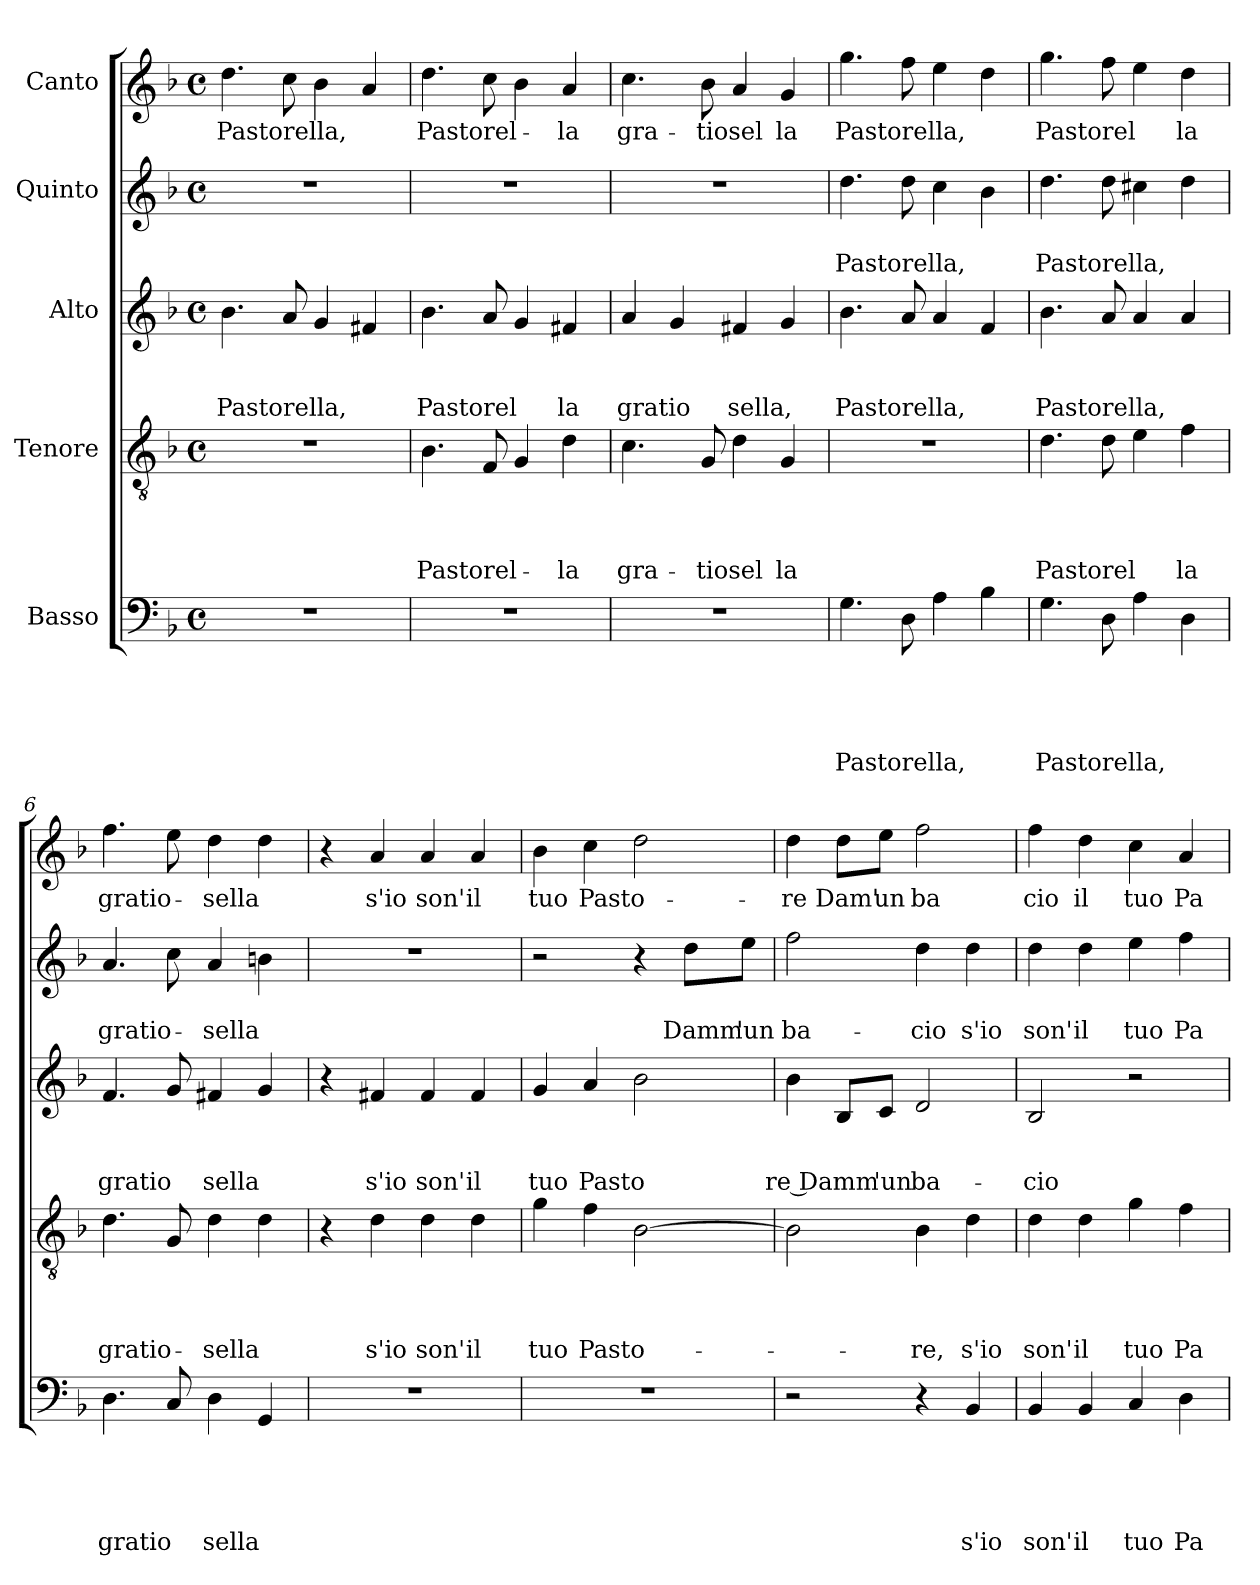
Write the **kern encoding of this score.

**kern	**text	**text	**text	**text	**text	**kern	**text	**text	**text	**text	**kern	**text	**text	**text	**kern	**text	**text	**kern	**text
*part5	*part5	*part5	*part5	*part5	*part5	*part4	*part4	*part4	*part4	*part4	*part3	*part3	*part3	*part3	*part2	*part2	*part2	*part1	*part1
*staff5	*staff5	*staff5	*staff5	*staff5	*staff5	*staff4	*staff4	*staff4	*staff4	*staff4	*staff3	*staff3	*staff3	*staff3	*staff2	*staff2	*staff2	*staff1	*staff1
*I"Basso	*	*	*	*	*	*I"Tenore	*	*	*	*	*I"Alto	*	*	*	*I"Quinto	*	*	*I"Canto	*
*clefF4	*	*	*	*	*	*clefGv2	*	*	*	*	*clefG2	*	*	*	*clefG2	*	*	*clefG2	*
*k[b-]	*	*	*	*	*	*k[b-]	*	*	*	*	*k[b-]	*	*	*	*k[b-]	*	*	*k[b-]	*
*F:	*	*	*	*	*	*F:	*	*	*	*	*F:	*	*	*	*F:	*	*	*F:	*
*M4/4	*	*	*	*	*	*M4/4	*	*	*	*	*M4/4	*	*	*	*M4/4	*	*	*M4/4	*
*met(c)	*	*	*	*	*	*met(c)	*	*	*	*	*met(c)	*	*	*	*met(c)	*	*	*met(c)	*
=1	=1	=1	=1	=1	=1	=1	=1	=1	=1	=1	=1	=1	=1	=1	=1	=1	=1	=1	=1
!	!	!	!	!	!	!	!	!	!	!	!	!	!	!LO:LY:b	!	!	!	!	!LO:LY:b
1r	.	.	.	.	.	1r	.	.	.	.	4.b-\	.	.	Pastorella,	1r	.	.	4.dd\	Pastorella,
.	.	.	.	.	.	.	.	.	.	.	8a/	.	.	.	.	.	.	8cc\	.
.	.	.	.	.	.	.	.	.	.	.	4g/	.	.	.	.	.	.	4b-\	.
.	.	.	.	.	.	.	.	.	.	.	4f#X/	.	.	.	.	.	.	4a/	.
=2	=2	=2	=2	=2	=2	=2	=2	=2	=2	=2	=2	=2	=2	=2	=2	=2	=2	=2	=2
!	!	!	!	!	!	!	!	!	!	!LO:LY:b	!	!	!	!LO:LY:b	!	!	!	!	!LO:LY:b
1r	.	.	.	.	.	4.B-\	.	.	.	Pastorel-	4.b-\	.	.	Pastorel	1r	.	.	4.dd\	Pastorel-
.	.	.	.	.	.	8F/	.	.	.	.	8a/	.	.	.	.	.	.	8cc\	.
.	.	.	.	.	.	4G/	.	.	.	.	4g/	.	.	.	.	.	.	4b-\	.
!	!	!	!	!	!	!	!	!	!	!LO:LY:b	!	!	!	!LO:LY:b	!	!	!	!	!LO:LY:b
.	.	.	.	.	.	4d\	.	.	.	-la	4f#X/	.	.	la	.	.	.	4a/	-la
=3	=3	=3	=3	=3	=3	=3	=3	=3	=3	=3	=3	=3	=3	=3	=3	=3	=3	=3	=3
!	!	!	!	!	!	!	!	!	!	!LO:LY:b	!	!	!	!LO:LY:b	!	!	!	!	!LO:LY:b
1r	.	.	.	.	.	4.c\	.	.	.	gra-	4a/	.	.	gratio	1r	.	.	4.cc\	gra-
.	.	.	.	.	.	.	.	.	.	.	4g/	.	.	.	.	.	.	.	.
!	!	!	!	!	!	!	!	!	!	!LO:LY:b	!	!	!	!	!	!	!	!	!LO:LY:b
.	.	.	.	.	.	8G/	.	.	.	-tiosel	.	.	.	.	.	.	.	8b-\	-tiosel
!	!	!	!	!	!	!	!	!	!	!	!	!	!	!LO:LY:b	!	!	!	!	!
.	.	.	.	.	.	4d\	.	.	.	.	4f#X/	.	.	sella,	.	.	.	4a/	.
!	!	!	!	!	!	!	!	!	!	!LO:LY:b	!	!	!	!	!	!	!	!	!LO:LY:b
.	.	.	.	.	.	4G/	.	.	.	la	4g/	.	.	.	.	.	.	4g/	la
=4	=4	=4	=4	=4	=4	=4	=4	=4	=4	=4	=4	=4	=4	=4	=4	=4	=4	=4	=4
!	!	!	!	!	!LO:LY:b	!	!	!	!	!	!	!	!	!LO:LY:b	!	!	!LO:LY:b	!	!LO:LY:b
4.G\	.	.	.	.	Pastorella,	1r	.	.	.	.	4.b-\	.	.	Pastorella,	4.dd\	.	Pastorella,	4.gg\	Pastorella,
8D\	.	.	.	.	.	.	.	.	.	.	8a/	.	.	.	8dd\	.	.	8ff\	.
4A\	.	.	.	.	.	.	.	.	.	.	4a/	.	.	.	4cc\	.	.	4ee\	.
4B-\	.	.	.	.	.	.	.	.	.	.	4f/	.	.	.	4b-\	.	.	4dd\	.
=5	=5	=5	=5	=5	=5	=5	=5	=5	=5	=5	=5	=5	=5	=5	=5	=5	=5	=5	=5
!	!	!	!	!	!LO:LY:b	!	!	!	!	!LO:LY:b	!	!	!	!LO:LY:b	!	!	!LO:LY:b	!	!LO:LY:b
4.G\	.	.	.	.	Pastorella,	4.d\	.	.	.	Pastorel	4.b-\	.	.	Pastorella,	4.dd\	.	Pastorella,	4.gg\	Pastorel
8D\	.	.	.	.	.	8d\	.	.	.	.	8a/	.	.	.	8dd\	.	.	8ff\	.
4A\	.	.	.	.	.	4e\	.	.	.	.	4a/	.	.	.	4cc#X\	.	.	4ee\	.
!	!	!	!	!	!	!	!	!	!	!LO:LY:b	!	!	!	!	!	!	!	!	!LO:LY:b
4D\	.	.	.	.	.	4f\	.	.	.	la	4a/	.	.	.	4dd\	.	.	4dd\	la
=6	=6	=6	=6	=6	=6	=6	=6	=6	=6	=6	=6	=6	=6	=6	=6	=6	=6	=6	=6
!	!	!	!	!	!LO:LY:b	!	!	!	!	!LO:LY:b	!	!	!	!LO:LY:b	!	!	!LO:LY:b	!	!LO:LY:b
4.D\	.	.	.	.	gratio	4.d\	.	.	.	gratio-	4.f/	.	.	gratio	4.a/	.	gratio-	4.ff\	gratio-
8C/	.	.	.	.	.	8G/	.	.	.	.	8g/	.	.	.	8cc\	.	.	8ee\	.
!	!	!	!	!	!LO:LY:b	!	!	!	!	!LO:LY:b	!	!	!	!LO:LY:b	!	!	!LO:LY:b	!	!LO:LY:b
4D\	.	.	.	.	sella	4d\	.	.	.	-sella	4f#X/	.	.	sella	4a/	.	-sella	4dd\	-sella
4GG/	.	.	.	.	.	4d\	.	.	.	.	4g/	.	.	.	4bn\	.	.	4dd\	.
=7	=7	=7	=7	=7	=7	=7	=7	=7	=7	=7	=7	=7	=7	=7	=7	=7	=7	=7	=7
1r	.	.	.	.	.	4r	.	.	.	.	4r	.	.	.	1r	.	.	4r	.
!	!	!	!	!	!	!	!	!	!	!LO:LY:b	!	!	!	!LO:LY:b	!	!	!	!	!LO:LY:b
.	.	.	.	.	.	4d\	.	.	.	s'io	4f#X/	.	.	s'io	.	.	.	4a/	s'io
!	!	!	!	!	!	!	!	!	!	!LO:LY:b	!	!	!	!LO:LY:b	!	!	!	!	!LO:LY:b
.	.	.	.	.	.	4d\	.	.	.	son'	4f#/	.	.	son'	.	.	.	4a/	son'
!	!	!	!	!	!	!	!	!	!	!LO:LY:b	!	!	!	!LO:LY:b	!	!	!	!	!LO:LY:b
.	.	.	.	.	.	4d\	.	.	.	il	4f#/	.	.	il	.	.	.	4a/	il
=8	=8	=8	=8	=8	=8	=8	=8	=8	=8	=8	=8	=8	=8	=8	=8	=8	=8	=8	=8
!	!	!	!	!	!	!	!	!	!	!LO:LY:b	!	!	!	!LO:LY:b	!	!	!	!	!LO:LY:b
1r	.	.	.	.	.	4g\	.	.	.	tuo	4g/	.	.	tuo	2r	.	.	4b-\	tuo
!	!	!	!	!	!	!	!	!	!	!LO:LY:b	!	!	!	!LO:LY:b	!	!	!	!	!LO:LY:b
.	.	.	.	.	.	4f\	.	.	.	Pasto-	4a/	.	.	Pasto	.	.	.	4cc\	Pasto-
.	.	.	.	.	.	[<2B-\	.	.	.	.	2b-\	.	.	.	4r	.	.	2dd\	.
!	!	!	!	!	!	!	!	!	!	!	!	!	!	!	!	!	!LO:LY:b	!	!
.	.	.	.	.	.	.	.	.	.	.	.	.	.	.	8dd\L	.	Damm	.	.
!	!	!	!	!	!	!	!	!	!	!	!	!	!	!	!	!	!LO:LY:b	!	!
.	.	.	.	.	.	.	.	.	.	.	.	.	.	.	8ee\J	.	'un	.	.
!!LO:LB:g=z
=9	=9	=9	=9	=9	=9	=9	=9	=9	=9	=9	=9	=9	=9	=9	=9	=9	=9	=9	=9
!	!	!	!	!	!	!	!	!	!	!	!	!	!	!LO:LY:b	!	!	!LO:LY:b	!	!LO:LY:b
2r	.	.	.	.	.	2B-\]	.	.	.	.	4b-\	.	.	re Damm	2ff\	.	ba-	4dd\	-re
!	!	!	!	!	!	!	!	!	!	!	!	!	!	!	!	!	!	!	!LO:LY:b
.	.	.	.	.	.	.	.	.	.	.	8B-/L	.	.	.	.	.	.	8dd\L	Dam'
!	!	!	!	!	!	!	!	!	!	!	!	!	!	!LO:LY:b	!	!	!	!	!LO:LY:b
.	.	.	.	.	.	.	.	.	.	.	8c/J	.	.	'un	.	.	.	8ee\J	un
!	!	!	!	!	!	!	!	!	!	!LO:LY:b	!	!	!	!LO:LY:b	!	!	!LO:LY:b	!	!LO:LY:b
4r	.	.	.	.	.	4B-\	.	.	.	-re,	2d/	.	.	ba-	4dd\	.	-cio	2ff\	ba
!	!	!	!	!	!LO:LY:b	!	!	!	!	!LO:LY:b	!	!	!	!	!	!	!LO:LY:b	!	!
4BB-/	.	.	.	.	s'io	4d\	.	.	.	s'io	.	.	.	.	4dd\	.	s'io	.	.
=10	=10	=10	=10	=10	=10	=10	=10	=10	=10	=10	=10	=10	=10	=10	=10	=10	=10	=10	=10
!	!	!	!	!	!LO:LY:b	!	!	!	!	!LO:LY:b	!	!	!	!LO:LY:b	!	!	!LO:LY:b	!	!LO:LY:b
4BB-/	.	.	.	.	son'	4d\	.	.	.	son'	2B-/	.	.	-cio	4dd\	.	son'	4ff\	cio
!	!	!	!	!	!LO:LY:b	!	!	!	!	!LO:LY:b	!	!	!	!	!	!	!LO:LY:b	!	!LO:LY:b
4BB-/	.	.	.	.	il	4d\	.	.	.	il	.	.	.	.	4dd\	.	il	4dd\	il
!	!	!	!	!	!LO:LY:b	!	!	!	!	!LO:LY:b	!	!	!	!	!	!	!LO:LY:b	!	!LO:LY:b
4C/	.	.	.	.	tuo	4g\	.	.	.	tuo	2r	.	.	.	4ee\	.	tuo	4cc\	tuo
!	!	!	!	!	!LO:LY:b	!	!	!	!	!LO:LY:b	!	!	!	!	!	!	!LO:LY:b	!	!LO:LY:b
4D\	.	.	.	.	Pa-	4f\	.	.	.	Pa	.	.	.	.	4ff\	.	Pa-	4a/	Pa
=	=	=	=	=	=	=	=	=	=	=	=	=	=	=	=	=	=	=	=
*-	*-	*-	*-	*-	*-	*-	*-	*-	*-	*-	*-	*-	*-	*-	*-	*-	*-	*-	*-
